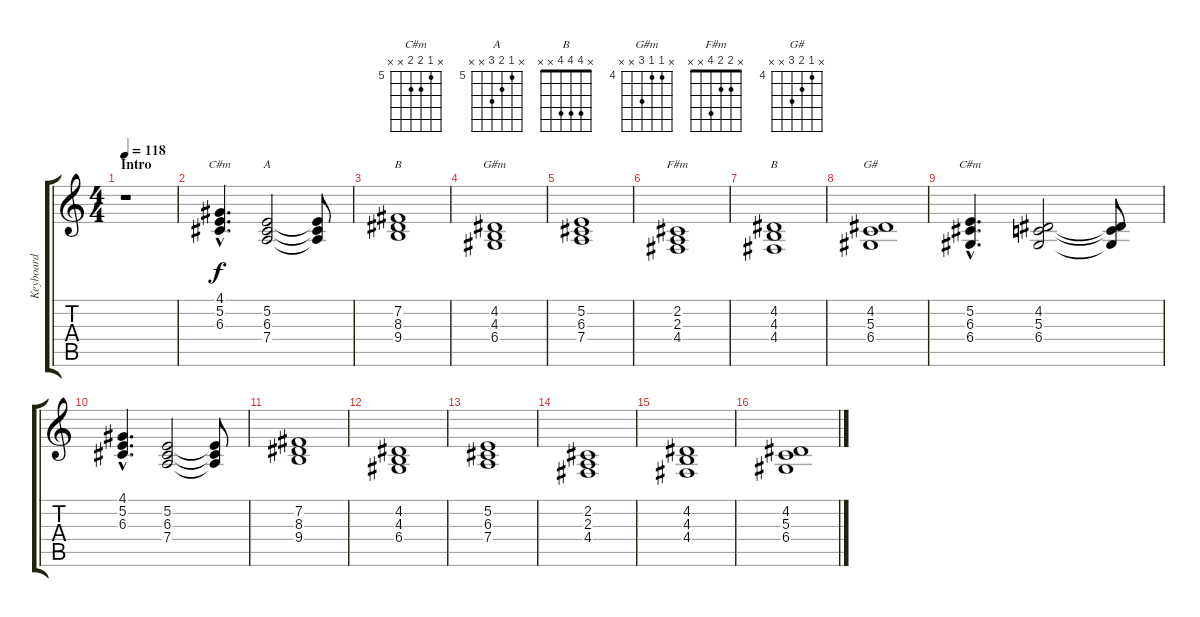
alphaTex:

\track ("Keyboard" "Keyboard") {instrument synthvoice}
\staff {score tabs}
\tuning (E4 B3 G3 D3 A2 E2) {hide}
\chord ("C#m" 4 5 6 x x x) {firstfret 4}
\chord ("A" x 5 6 7 x x) {firstfret 5}
\chord ("B" x 7 8 9 x x) {firstfret 7}
\chord ("G#m" x 4 4 6 x x) {firstfret 4}
\chord ("F#m" x 2 2 4 x x)
\chord ("B" x 4 4 4 x x)
\chord ("G#" x 4 5 6 x x) {firstfret 4}
\chord ("C#m" x 5 6 6 x x) {firstfret 5}
\ts (4 4)
\section ("" "Intro")
\tempo 118
\clef g2
\ks c
r.1{dy f instrument synthvoice} |
(4.1{hac} 5.2{hac} 6.3{hac}).4{d ch "C#m"} (5.2 6.3 7.4).2{ch "A"} (5.2{t} 6.3{t} 7.4{t}).8 |
(7.2 8.3 9.4).1{ch "B"} |
(4.2 4.3 6.4).1{ch "G#m"} |
(5.2 6.3 7.4).1 |
(2.2 2.3 4.4).1{ch "F#m"} |
(4.2 4.3 4.4).1{ch "B"} |
(4.2 5.3 6.4).1{ch "G#"} |
(5.2{hac} 6.3{hac} 6.4{hac}).4{d ch "C#m"} (4.2 5.3 6.4).2 (4.2{t} 5.3{t} 6.4{t}).8 |
(4.1{hac} 5.2{hac} 6.3{hac}).4{d} (5.2 6.3 7.4).2 (5.2{t} 6.3{t} 7.4{t}).8 |
(7.2 8.3 9.4).1 |
(4.2 4.3 6.4).1 |
(5.2 6.3 7.4).1 |
(2.2 2.3 4.4).1 |
(4.2 4.3 4.4).1 |
(4.2 5.3 6.4).1
